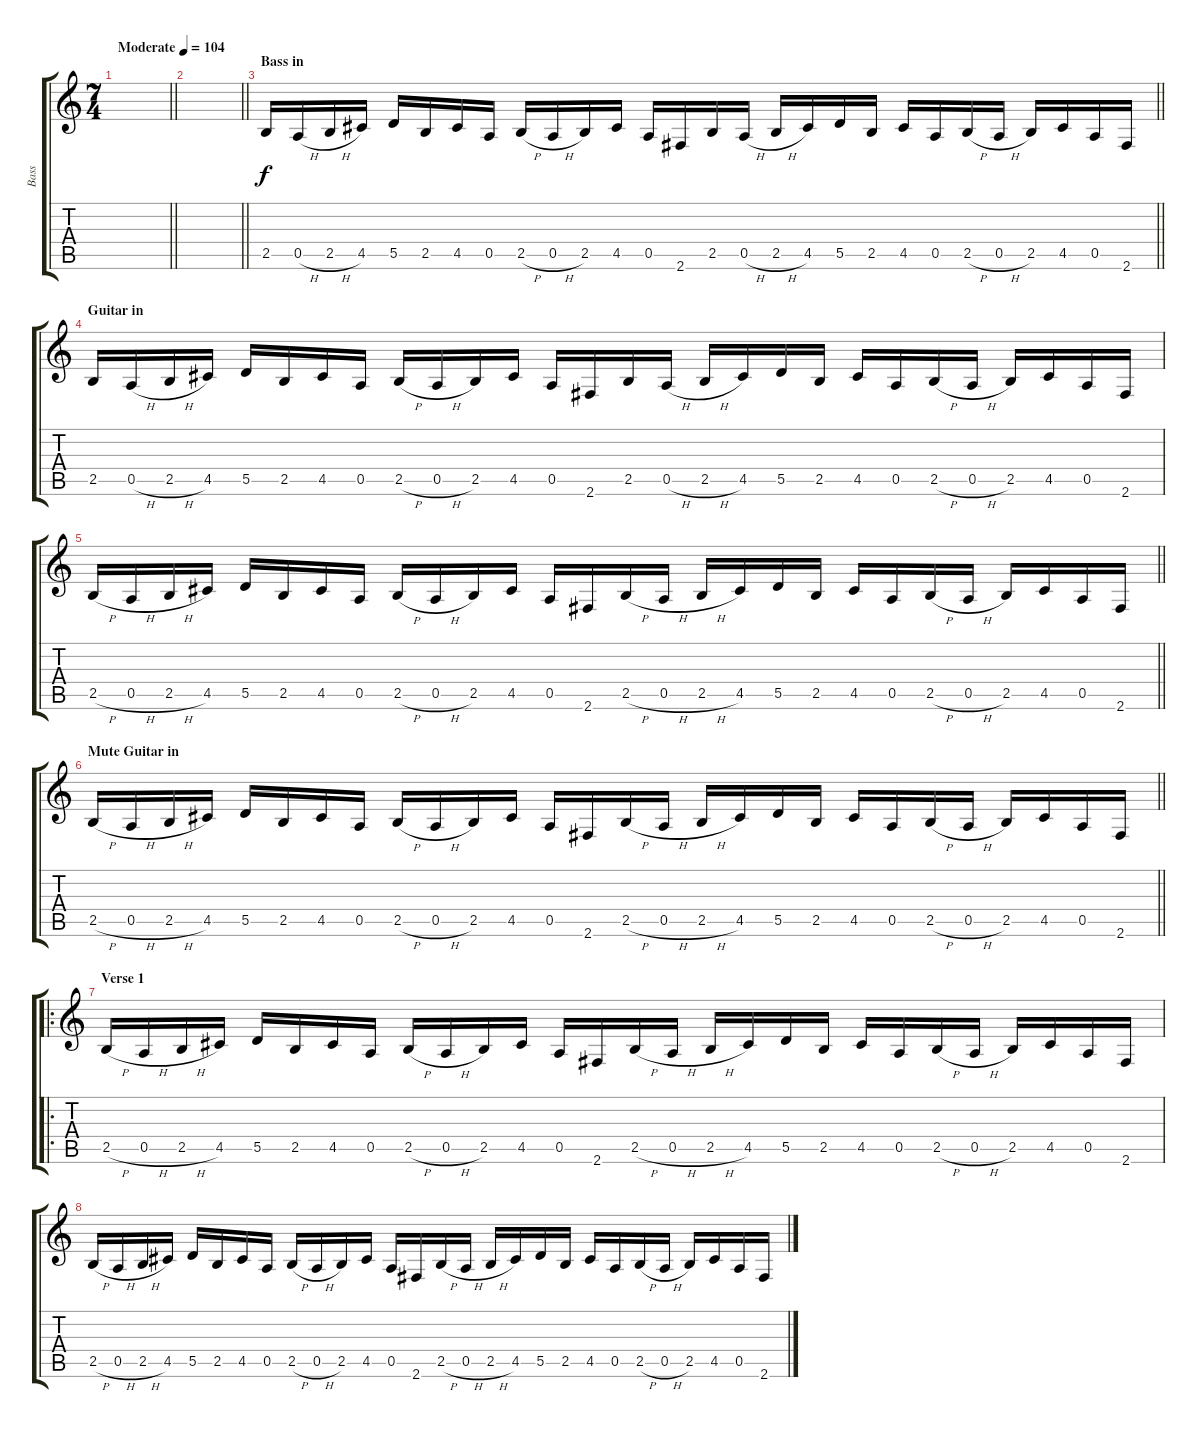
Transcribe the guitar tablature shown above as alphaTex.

\track ("Bass" "Bass") {instrument electricbassfinger}
\staff {score tabs}
\tuning (E4 B3 G3 D3 A2 E2) {hide}
\ts (7 4)
\tempo (104 "Moderate")
\clef g2
\barLineRight lightlight
\ks c
|
\section ("" "")
\barLineRight lightlight
|
\section ("" "Bass in")
\barLineRight lightlight
2.5.16 0.5{h}.16 2.5{h}.16 4.5.16 5.5.16 2.5.16 4.5.16 0.5.16 2.5{h}.16 0.5{h}.16 2.5.16 4.5.16 0.5.16 2.6.16 2.5.16 0.5{h}.16 2.5{h}.16 4.5.16 5.5.16 2.5.16 4.5.16 0.5.16 2.5{h}.16 0.5{h}.16 2.5.16 4.5.16 0.5.16 2.6.16 |
\section ("" "Guitar in")
2.5.16 0.5{h}.16 2.5{h}.16 4.5.16 5.5.16 2.5.16 4.5.16 0.5.16 2.5{h}.16 0.5{h}.16 2.5.16 4.5.16 0.5.16 2.6.16 2.5.16 0.5{h}.16 2.5{h}.16 4.5.16 5.5.16 2.5.16 4.5.16 0.5.16 2.5{h}.16 0.5{h}.16 2.5.16 4.5.16 0.5.16 2.6.16 |
\barLineRight lightlight
2.5{h}.16 0.5{h}.16 2.5{h}.16 4.5.16 5.5.16 2.5.16 4.5.16 0.5.16 2.5{h}.16 0.5{h}.16 2.5.16 4.5.16 0.5.16 2.6.16 2.5{h}.16 0.5{h}.16 2.5{h}.16 4.5.16 5.5.16 2.5.16 4.5.16 0.5.16 2.5{h}.16 0.5{h}.16 2.5.16 4.5.16 0.5.16 2.6.16 |
\section ("" "Mute Guitar in")
\barLineRight lightlight
2.5{h}.16 0.5{h}.16 2.5{h}.16 4.5.16 5.5.16 2.5.16 4.5.16 0.5.16 2.5{h}.16 0.5{h}.16 2.5.16 4.5.16 0.5.16 2.6.16 2.5{h}.16 0.5{h}.16 2.5{h}.16 4.5.16 5.5.16 2.5.16 4.5.16 0.5.16 2.5{h}.16 0.5{h}.16 2.5.16 4.5.16 0.5.16 2.6.16 |
\ro
\section ("" "Verse 1")
2.5{h}.16 0.5{h}.16 2.5{h}.16 4.5.16 5.5.16 2.5.16 4.5.16 0.5.16 2.5{h}.16 0.5{h}.16 2.5.16 4.5.16 0.5.16 2.6.16 2.5{h}.16 0.5{h}.16 2.5{h}.16 4.5.16 5.5.16 2.5.16 4.5.16 0.5.16 2.5{h}.16 0.5{h}.16 2.5.16 4.5.16 0.5.16 2.6.16 |
2.5{h}.16 0.5{h}.16 2.5{h}.16 4.5.16 5.5.16 2.5.16 4.5.16 0.5.16 2.5{h}.16 0.5{h}.16 2.5.16 4.5.16 0.5.16 2.6.16 2.5{h}.16 0.5{h}.16 2.5{h}.16 4.5.16 5.5.16 2.5.16 4.5.16 0.5.16 2.5{h}.16 0.5{h}.16 2.5.16 4.5.16 0.5.16 2.6.16
